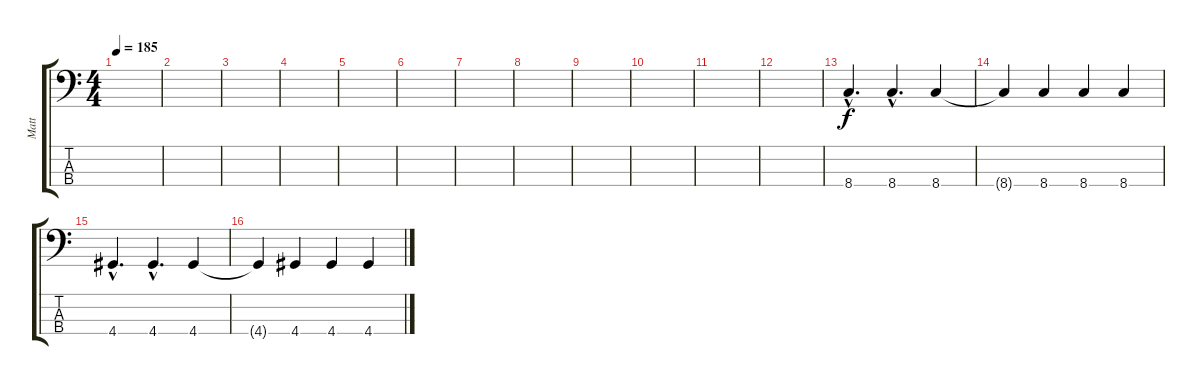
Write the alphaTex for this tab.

\track ("Matt" "Matt") {instrument electricbasspick}
\staff {score tabs}
\tuning (G2 D2 A1 E1) {hide}
\ts (4 4)
\tempo 185
\clef f4
\ks c
|
|
|
|
|
|
|
|
|
|
|
|
8.4{hac}.4{d} 8.4{hac}.4{d} 8.4.4 |
8.4{t}.4 8.4.4 8.4.4 8.4.4 |
4.4{hac}.4{d} 4.4{hac}.4{d} 4.4.4 |
4.4{t}.4 4.4.4 4.4.4 4.4.4
